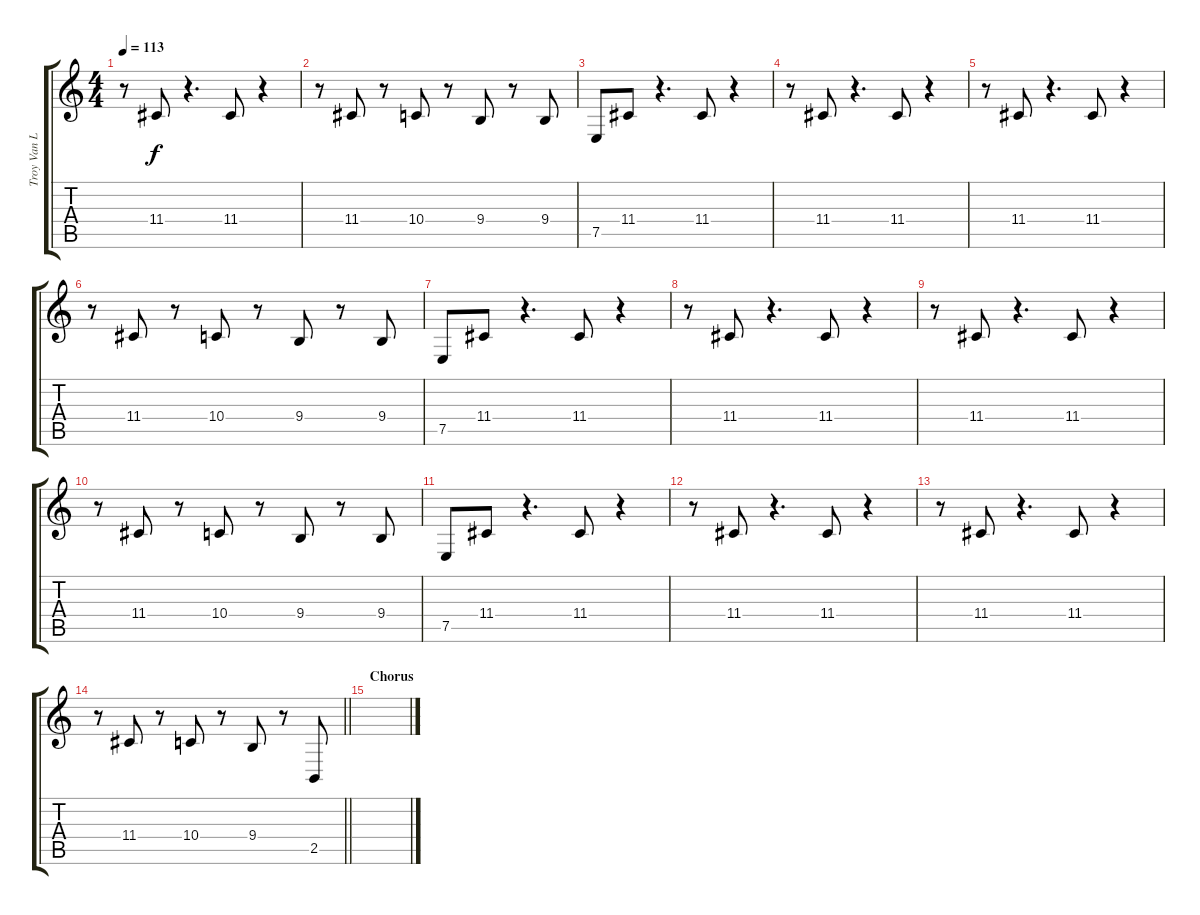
\track ("Troy Van Leeuwen (Keyboard)" "Troy Van L") {instrument electricgrandpiano}
\staff {score tabs}
\tuning (E4 B3 G3 D3 A2 E2) {hide}
\ts (4 4)
\tempo 113
\clef g2
\ks c
r.8{dy f} 11.4.8 r.4{d} 11.4.8 r.4 |
r.8 11.4.8 r.8 10.4.8 r.8 9.4.8 r.8 9.4.8 |
7.5.8 11.4.8 r.4{d} 11.4.8 r.4 |
r.8 11.4.8 r.4{d} 11.4.8 r.4 |
r.8 11.4.8 r.4{d} 11.4.8 r.4 |
r.8 11.4.8 r.8 10.4.8 r.8 9.4.8 r.8 9.4.8 |
7.5.8 11.4.8 r.4{d} 11.4.8 r.4 |
r.8 11.4.8 r.4{d} 11.4.8 r.4 |
r.8 11.4.8 r.4{d} 11.4.8 r.4 |
r.8 11.4.8 r.8 10.4.8 r.8 9.4.8 r.8 9.4.8 |
7.5.8 11.4.8 r.4{d} 11.4.8 r.4 |
r.8 11.4.8 r.4{d} 11.4.8 r.4 |
r.8 11.4.8 r.4{d} 11.4.8 r.4 |
\barLineRight lightlight
r.8 11.4.8 r.8 10.4.8 r.8 9.4.8 r.8 2.5.8 |
\section ("" "Chorus")
